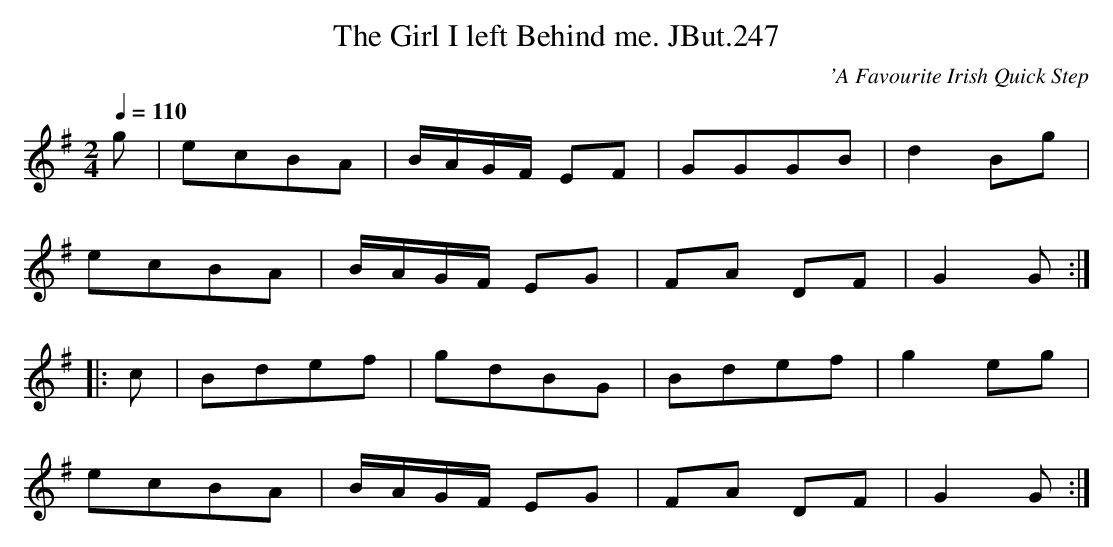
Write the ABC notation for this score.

X:1
T:Girl I left Behind me. JBut.247, The
C:'A Favourite Irish Quick Step
M:2/4
L:1/8
Q:1/4=110
K:G
g|ecBA|B/A/G/F/ EF|GGGB|d2Bg|
ecBA|B/A/G/F/ EG|FA DF|G2G:|
|:c|Bdef|gdBG|Bdef|g2eg|
ecBA|B/A/G/F/ EG|FA DF |G2G :|
